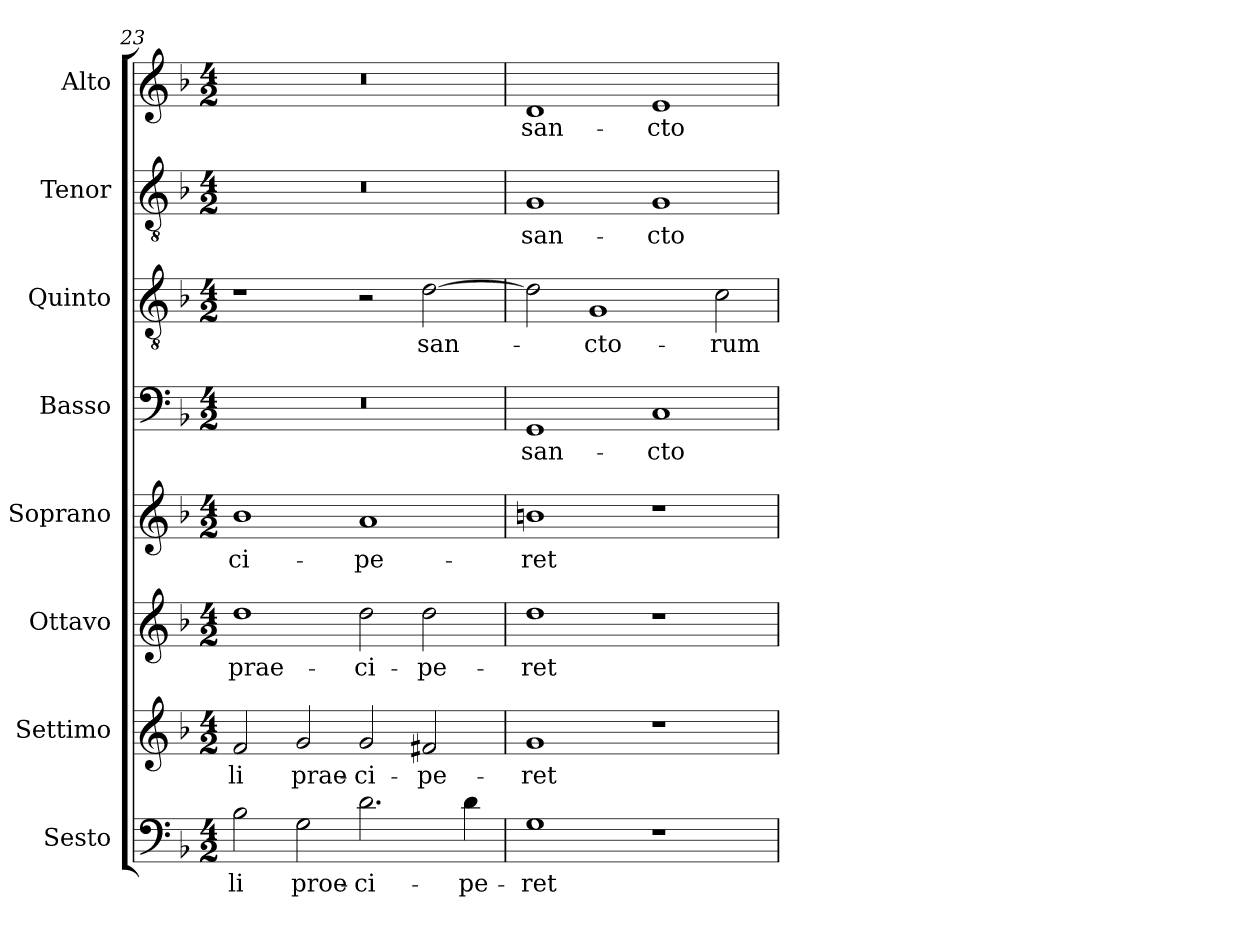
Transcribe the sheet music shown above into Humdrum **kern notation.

**kern	**text	**kern	**text	**kern	**text	**kern	**text	**kern	**text	**kern	**text	**kern	**text	**kern	**text
*part8	*part8	*part7	*part7	*part6	*part6	*part5	*part5	*part4	*part4	*part3	*part3	*part2	*part2	*part1	*part1
*staff8	*staff8	*staff7	*staff7	*staff6	*staff6	*staff5	*staff5	*staff4	*staff4	*staff3	*staff3	*staff2	*staff2	*staff1	*staff1
*I"Sesto	*	*I"Settimo	*	*I"Ottavo	*	*I"Soprano	*	*I"Basso	*	*I"Quinto	*	*I"Tenor	*	*I"Alto	*
*I'Ss.	*	*I'St.	*	*I'Ot.	*	*I'S.	*	*I'B.	*	*I'Q.	*	*I'T.	*	*I'A.	*
*clefF4	*	*clefG2	*	*clefG2	*	*clefG2	*	*clefF4	*	*clefGv2	*	*clefGv2	*	*clefG2	*
*	*	*	*	*	*	*	*	*	*	*ITrd7c12	*	*ITrd7c12	*	*	*
*k[b-]	*	*k[b-]	*	*k[b-]	*	*k[b-]	*	*k[b-]	*	*k[b-]	*	*k[b-]	*	*k[b-]	*
*F:	*	*F:	*	*F:	*	*F:	*	*F:	*	*F:	*	*F:	*	*F:	*
*M4/2	*	*M4/2	*	*M4/2	*	*M4/2	*	*M4/2	*	*M4/2	*	*M4/2	*	*M4/2	*
=23	=23	=23	=23	=23	=23	=23	=23	=23	=23	=23	=23	=23	=23	=23	=23
!	!LO:LY:b:color=#000000	!	!	!	!	!	!	!	!	!	!	!	!	!	!
!	!	!	!LO:LY:b:color=#000000	!	!	!	!	!	!	!	!	!	!	!	!
!	!	!	!	!	!LO:LY:b:color=#000000	!	!	!	!	!	!	!	!	!	!
!	!	!	!	!	!	!	!LO:LY:b:color=#000000	!LO:N:vis=1	!	!	!	!LO:N:vis=1	!	!LO:N:vis=1	!
2B-i\	-li	2fi/	-li	1ddi	prae-	1b-i	-ci-	0r	.	1r	.	0r	.	0r	.
!	!LO:LY:b:color=#000000	!	!	!	!	!	!	!	!	!	!	!	!	!	!
!	!	!	!LO:LY:b:color=#000000	!	!	!	!	!	!	!	!	!	!	!	!
2Gi\	proe-	2gi/	prae-	.	.	.	.	.	.	.	.	.	.	.	.
!	!LO:LY:b:color=#000000	!	!	!	!	!	!	!	!	!	!	!	!	!	!
!	!	!	!LO:LY:b:color=#000000	!	!	!	!	!	!	!	!	!	!	!	!
!	!	!	!	!	!LO:LY:b:color=#000000	!	!	!	!	!	!	!	!	!	!
!	!	!	!	!	!	!	!LO:LY:b:color=#000000	!	!	!	!	!	!	!	!
2.di\	-ci-	2gi/	-ci-	2ddi\	-ci-	1ai	-pe-	.	.	2r	.	.	.	.	.
!	!	!	!LO:LY:b:color=#000000	!	!	!	!	!	!	!	!	!	!	!	!
!	!	!	!	!	!LO:LY:b:color=#000000	!	!	!	!	!	!	!	!	!	!
!	!	!	!	!	!	!	!	!	!	!	!LO:LY:b:color=#000000	!	!	!	!
.	.	2f#Xi/	-pe-	2ddi\	-pe-	.	.	.	.	[2Di\	san-	.	.	.	.
!	!LO:LY:b:color=#000000	!	!	!	!	!	!	!	!	!	!	!	!	!	!
4di\	-pe-	.	.	.	.	.	.	.	.	.	.	.	.	.	.
=24	=24	=24	=24	=24	=24	=24	=24	=24	=24	=24	=24	=24	=24	=24	=24
!	!LO:LY:b:color=#000000	!	!	!	!	!	!	!	!	!	!	!	!	!	!
!	!	!	!LO:LY:b:color=#000000	!	!	!	!	!	!	!	!	!	!	!	!
!	!	!	!	!	!LO:LY:b:color=#000000	!	!	!	!	!	!	!	!	!	!
!	!	!	!	!	!	!	!LO:LY:b:color=#000000	!	!	!	!	!	!	!	!
!	!	!	!	!	!	!	!	!	!LO:LY:b:color=#000000	!	!	!	!	!	!
!	!	!	!	!	!	!	!	!	!	!	!	!	!LO:LY:b:color=#000000	!	!
!	!	!	!	!	!	!	!	!	!	!	!	!	!	!	!LO:LY:b:color=#000000
1Gi	-ret	1gi	-ret	1ddi	-ret	1bni	-ret	1GGi	san-	2Di\]	.	1GGi	san-	1di	san-
!	!	!	!	!	!	!	!	!	!	!	!LO:LY:b:color=#000000	!	!	!	!
.	.	.	.	.	.	.	.	.	.	1GGi	-cto-	.	.	.	.
!	!	!	!	!	!	!	!	!	!LO:LY:b:color=#000000	!	!	!	!	!	!
!	!	!	!	!	!	!	!	!	!	!	!	!	!LO:LY:b:color=#000000	!	!
!	!	!	!	!	!	!	!	!	!	!	!	!	!	!	!LO:LY:b:color=#000000
1r	.	1r	.	1r	.	1r	.	1Ci	-cto-	.	.	1GGi	-cto-	1ei	-cto-
!	!	!	!	!	!	!	!	!	!	!	!LO:LY:b:color=#000000	!	!	!	!
.	.	.	.	.	.	.	.	.	.	2Ci\	-rum	.	.	.	.
=	=	=	=	=	=	=	=	=	=	=	=	=	=	=	=
*-	*-	*-	*-	*-	*-	*-	*-	*-	*-	*-	*-	*-	*-	*-	*-
